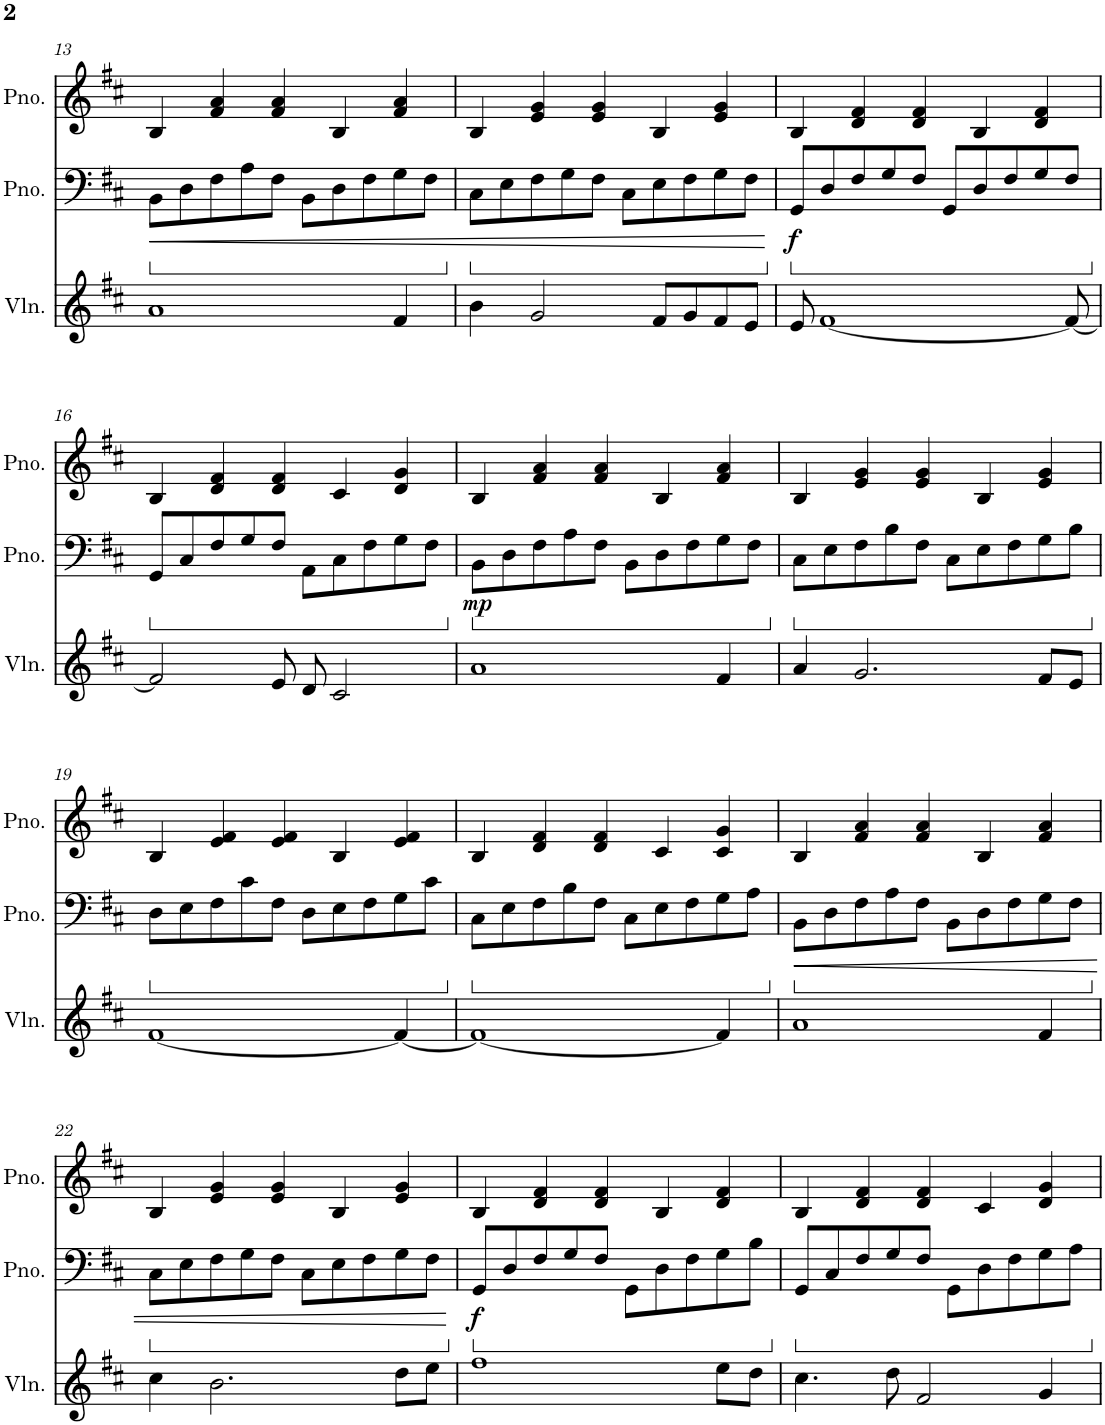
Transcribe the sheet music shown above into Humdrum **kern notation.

**kern	**kern	**dynam	**kern
*part3	*part2	*part2	*part1
*staff3	*staff2	*staff2	*staff1
*I"Violin	*I"Piano	*	*I"Piano
*I'Vln.	*I'Pno.	*	*I'Pno.
!!LO:PB:g=z
*clefG2	*clefF4	*	*clefG2
*k[f#c#]	*k[f#c#]	*	*k[f#c#]
*M5/4	*M5/4	*	*M5/4
=13	=13	=13	=13
1a	8BB\L	.	4B/
.	8D\	.	.
.	8F#\	.	4f#/ 4a/
.	8A\	.	.
.	8F#\J	.	4f#/ 4a/
.	8BB\L	.	.
.	8D\	.	4B/
.	8F#\	.	.
4f#/	8G\	.	4f#/ 4a/
.	8F#\J	.	.
=14	=14	=14	=14
4b\	8C#\L	.	4B/
.	8E\	.	.
2g/	8F#\	.	4e/ 4g/
.	8G\	.	.
.	8F#\J	.	4e/ 4g/
.	8C#\L	.	.
8f#/L	8E\	.	4B/
8g/	8F#\	.	.
8f#/	8G\	.	4e/ 4g/
8e/J	8F#\J	.	.
=15	=15	=15	=15
!	!	!LO:DY:b	!
8e/	8GG/L	f	4B/
[1f#	8D/	.	.
.	8F#/	.	4d/ 4f#/
.	8G/	.	.
.	8F#/J	.	4d/ 4f#/
.	8GG/L	.	.
.	8D/	.	4B/
.	8F#/	.	.
.	8G/	.	4d/ 4f#/
8f#/_	8F#/J	.	.
!!LO:LB:g=z
=16	=16	=16	=16
2f#/]	8GG/L	.	4B/
.	8C#/	.	.
.	8F#/	.	4d/ 4f#/
.	8G/	.	.
8e/	8F#/J	.	4d/ 4f#/
8d/	8AA\L	.	.
2c#/	8C#\	.	4c#/
.	8F#\	.	.
.	8G\	.	4d/ 4g/
.	8F#\J	.	.
=17	=17	=17	=17
!	!	!LO:DY:b	!
1a	8BB\L	mp	4B/
.	8D\	.	.
.	8F#\	.	4f#/ 4a/
.	8A\	.	.
.	8F#\J	.	4f#/ 4a/
.	8BB\L	.	.
.	8D\	.	4B/
.	8F#\	.	.
4f#/	8G\	.	4f#/ 4a/
.	8F#\J	.	.
=18	=18	=18	=18
4a/	8C#\L	.	4B/
.	8E\	.	.
2.g/	8F#\	.	4e/ 4g/
.	8B\	.	.
.	8F#\J	.	4e/ 4g/
.	8C#\L	.	.
.	8E\	.	4B/
.	8F#\	.	.
8f#/L	8G\	.	4e/ 4g/
8e/J	8B\J	.	.
!!LO:LB:g=z
=19	=19	=19	=19
[1f#	8D\L	.	4B/
.	8E\	.	.
.	8F#\	.	4e/ 4f#/
.	8c#\	.	.
.	8F#\J	.	4e/ 4f#/
.	8D\L	.	.
.	8E\	.	4B/
.	8F#\	.	.
4f#/_	8G\	.	4e/ 4f#/
.	8c#\J	.	.
=20	=20	=20	=20
1f#_	8C#\L	.	4B/
.	8E\	.	.
.	8F#\	.	4d/ 4f#/
.	8B\	.	.
.	8F#\J	.	4d/ 4f#/
.	8C#\L	.	.
.	8E\	.	4c#/
.	8F#\	.	.
4f#/]	8G\	.	4c#/ 4g/
.	8A\J	.	.
=21	=21	=21	=21
1a	8BB\L	.	4B/
.	8D\	.	.
.	8F#\	.	4f#/ 4a/
.	8A\	.	.
.	8F#\J	.	4f#/ 4a/
.	8BB\L	.	.
.	8D\	.	4B/
.	8F#\	.	.
4f#/	8G\	.	4f#/ 4a/
.	8F#\J	.	.
!!LO:LB:g=z
=22	=22	=22	=22
4cc#\	8C#\L	.	4B/
.	8E\	.	.
2.b\	8F#\	.	4e/ 4g/
.	8G\	.	.
.	8F#\J	.	4e/ 4g/
.	8C#\L	.	.
.	8E\	.	4B/
.	8F#\	.	.
8dd\L	8G\	.	4e/ 4g/
8ee\J	8F#\J	.	.
=23	=23	=23	=23
!	!	!LO:DY:b	!
1ff#	8GG/L	f	4B/
.	8D/	.	.
.	8F#/	.	4d/ 4f#/
.	8G/	.	.
.	8F#/J	.	4d/ 4f#/
.	8GG\L	.	.
.	8D\	.	4B/
.	8F#\	.	.
8ee\L	8G\	.	4d/ 4f#/
8dd\J	8B\J	.	.
=24	=24	=24	=24
4.cc#\	8GG/L	.	4B/
.	8C#/	.	.
.	8F#/	.	4d/ 4f#/
8dd\	8G/	.	.
2f#/	8F#/J	.	4d/ 4f#/
.	8GG\L	.	.
.	8D\	.	4c#/
.	8F#\	.	.
4g/	8G\	.	4d/ 4g/
.	8A\J	.	.
=	=	=	=
*-	*-	*-	*-
